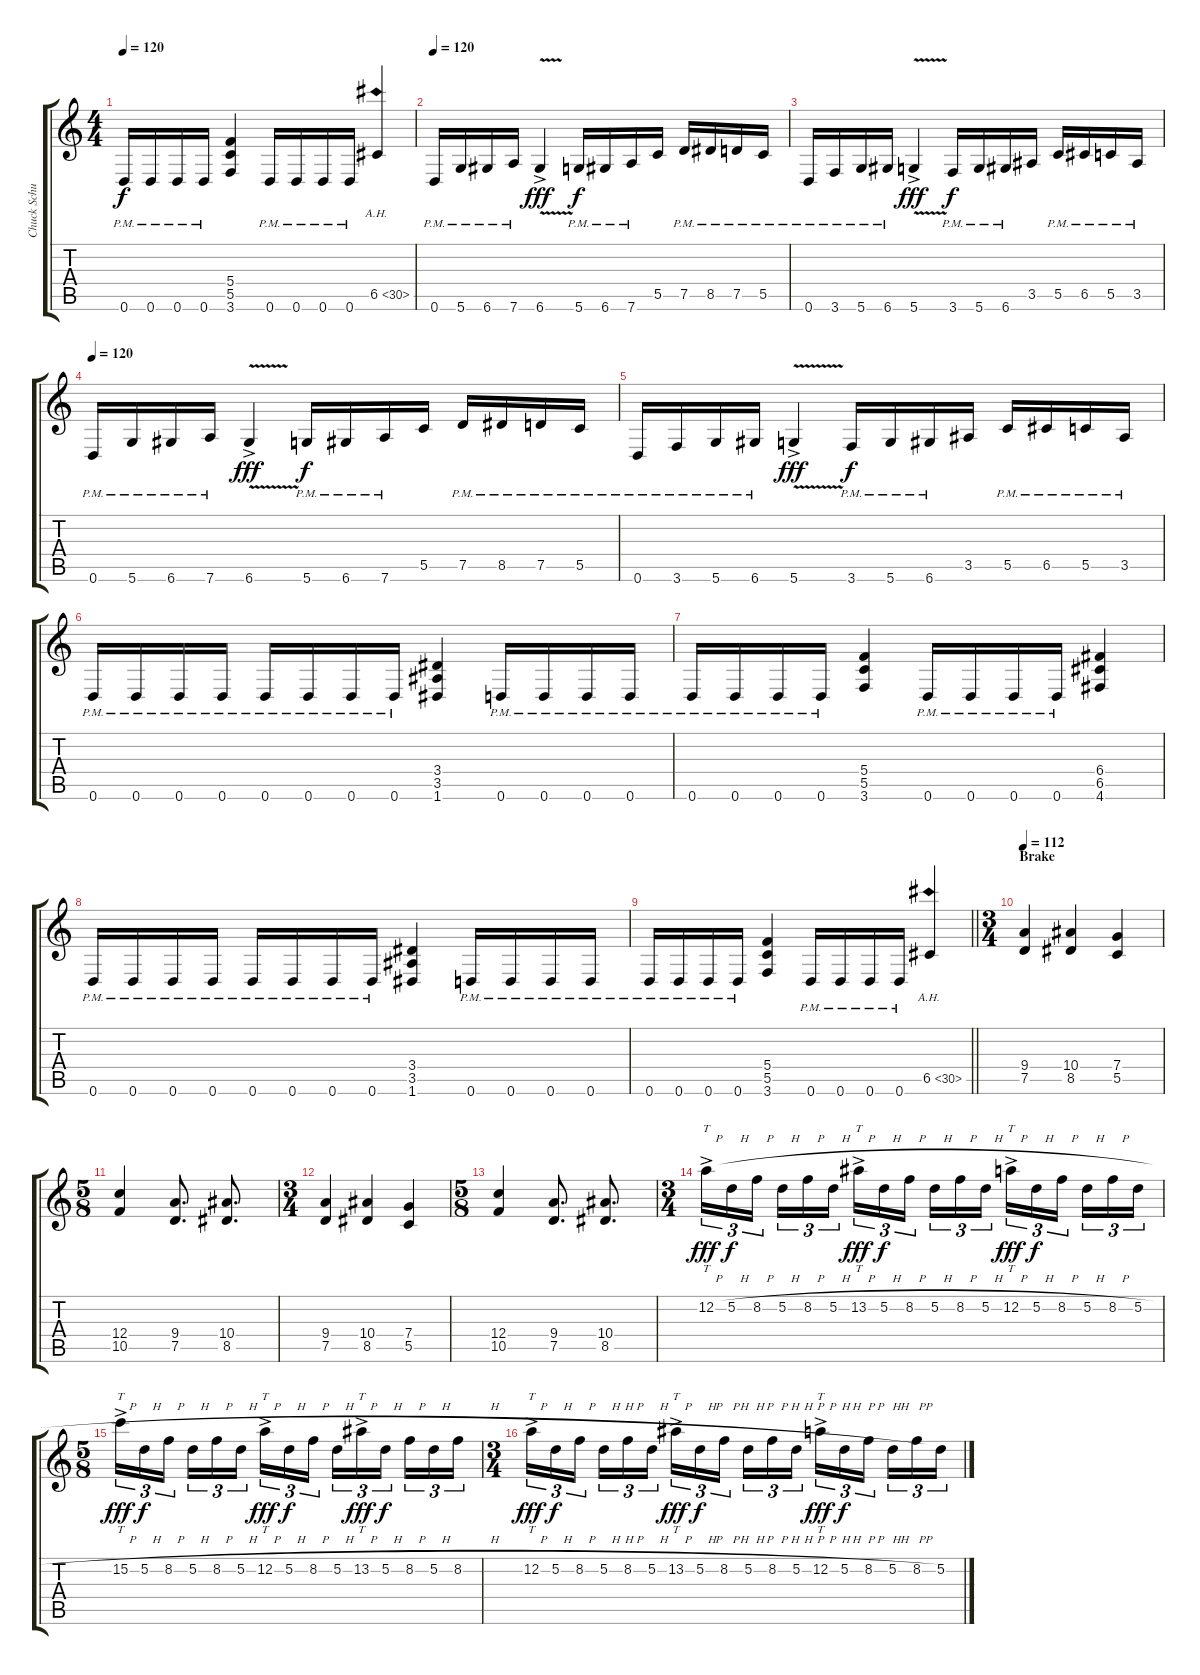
\track ("Chuck Schuldiner" "Chuck Schu") {instrument distortionguitar}
\staff {score tabs}
\tuning (D4 A3 F3 C3 G2 D2) {hide}
\ts (4 4)
\tempo 120
\clef g2
\ks c
0.6{pm}.16{dy f} 0.6{pm}.16 0.6{pm}.16 0.6{pm}.16 (5.4 5.5 3.6).4 0.6{pm}.16 0.6{pm}.16 0.6{pm}.16 0.6{pm}.16 6.5{ah 24}.4 |
\tempo 120
0.6{pm}.16 5.6{pm}.16 6.6{pm}.16 7.6{pm}.16 6.6{v ac}.4{dy fff} 5.6{pm}.16{dy f} 6.6{pm}.16 7.6{pm}.16 5.5.16 7.5{pm}.16 8.5{pm}.16 7.5{pm}.16 5.5{pm}.16 |
0.6{pm}.16 3.6{pm}.16 5.6{pm}.16 6.6{pm}.16 5.6{v ac}.4{dy fff} 3.6{pm}.16{dy f} 5.6{pm}.16 6.6{pm}.16 3.5.16 5.5{pm}.16 6.5{pm}.16 5.5{pm}.16 3.5{pm}.16 |
\tempo 120
0.6{pm}.16 5.6{pm}.16 6.6{pm}.16 7.6{pm}.16 6.6{v ac}.4{dy fff} 5.6{pm}.16{dy f} 6.6{pm}.16 7.6{pm}.16 5.5.16 7.5{pm}.16 8.5{pm}.16 7.5{pm}.16 5.5{pm}.16 |
0.6{pm}.16 3.6{pm}.16 5.6{pm}.16 6.6{pm}.16 5.6{v ac}.4{dy fff} 3.6{pm}.16{dy f} 5.6{pm}.16 6.6{pm}.16 3.5.16 5.5{pm}.16 6.5{pm}.16 5.5{pm}.16 3.5{pm}.16 |
0.6{pm}.16 0.6{pm}.16 0.6{pm}.16 0.6{pm}.16 0.6{pm}.16 0.6{pm}.16 0.6{pm}.16 0.6{pm}.16 (3.4 3.5 1.6).4 0.6{pm}.16 0.6{pm}.16 0.6{pm}.16 0.6{pm}.16 |
0.6{pm}.16 0.6{pm}.16 0.6{pm}.16 0.6{pm}.16 (5.4 5.5 3.6).4 0.6{pm}.16 0.6{pm}.16 0.6{pm}.16 0.6{pm}.16 (6.4 6.5 4.6).4 |
0.6{pm}.16 0.6{pm}.16 0.6{pm}.16 0.6{pm}.16 0.6{pm}.16 0.6{pm}.16 0.6{pm}.16 0.6{pm}.16 (3.4 3.5 1.6).4 0.6{pm}.16 0.6{pm}.16 0.6{pm}.16 0.6{pm}.16 |
\barLineRight lightlight
0.6{pm}.16 0.6{pm}.16 0.6{pm}.16 0.6{pm}.16 (5.4 5.5 3.6).4 0.6{pm}.16 0.6{pm}.16 0.6{pm}.16 0.6{pm}.16 6.5{ah 24}.4 |
\ts (3 4)
\section ("" "Brake")
\tempo 112
(9.4 7.5).4 (10.4 8.5).4 (7.4 5.5).4 |
\ts (5 8)
(12.4 10.5).4 (9.4 7.5).8{d} (10.4 8.5).8{d} |
\ts (3 4)
(9.4 7.5).4 (10.4 8.5).4 (7.4 5.5).4 |
\ts (5 8)
(12.4 10.5).4 (9.4 7.5).8{d} (10.4 8.5).8{d} |
\ts (3 4)
12.2{h ac}.16{tt tu (3 2) dy fff} 5.2{h}.16{tu (3 2) dy f} 8.2{h}.16{tu (3 2) beam splitsecondary} 5.2{h}.16{tu (3 2)} 8.2{h}.16{tu (3 2)} 5.2{h}.16{tu (3 2)} 13.2{h ac}.16{tt tu (3 2) dy fff} 5.2{h}.16{tu (3 2) dy f} 8.2{h}.16{tu (3 2) beam splitsecondary} 5.2{h}.16{tu (3 2)} 8.2{h}.16{tu (3 2)} 5.2{h}.16{tu (3 2)} 12.2{h ac}.16{tt tu (3 2) dy fff} 5.2{h}.16{tu (3 2) dy f} 8.2{h}.16{tu (3 2) beam splitsecondary} 5.2{h}.16{tu (3 2)} 8.2{h}.16{tu (3 2)} 5.2{h}.16{tu (3 2)} |
\ts (5 8)
15.2{h ac}.16{tt tu (3 2) dy fff} 5.2{h}.16{tu (3 2) dy f} 8.2{h}.16{tu (3 2)} 5.2{h}.16{tu (3 2)} 8.2{h}.16{tu (3 2)} 5.2{h}.16{tu (3 2)} 12.2{h ac}.16{tt tu (3 2) dy fff} 5.2{h}.16{tu (3 2) dy f} 8.2{h}.16{tu (3 2)} 5.2{h}.16{tu (3 2)} 13.2{h ac}.16{tt tu (3 2) dy fff} 5.2{h}.16{tu (3 2) dy f} 8.2{h}.16{tu (3 2)} 5.2{h}.16{tu (3 2)} 8.2{h}.16{tu (3 2)} |
\ts (3 4)
12.2{h ac}.16{tt tu (3 2) dy fff} 5.2{h}.16{tu (3 2) dy f} 8.2{h}.16{tu (3 2) beam splitsecondary} 5.2{h}.16{tu (3 2)} 8.2{h}.16{tu (3 2)} 5.2{h}.16{tu (3 2)} 13.2{h ac}.16{tt tu (3 2) dy fff} 5.2{h}.16{tu (3 2) dy f} 8.2{h}.16{tu (3 2) beam splitsecondary} 5.2{h}.16{tu (3 2)} 8.2{h}.16{tu (3 2)} 5.2{h}.16{tu (3 2)} 12.2{h ac}.16{tt tu (3 2) dy fff} 5.2{h}.16{tu (3 2) dy f} 8.2{h}.16{tu (3 2) beam splitsecondary} 5.2{h}.16{tu (3 2)} 8.2{h}.16{tu (3 2)} 5.2{h}.16{tu (3 2)}
